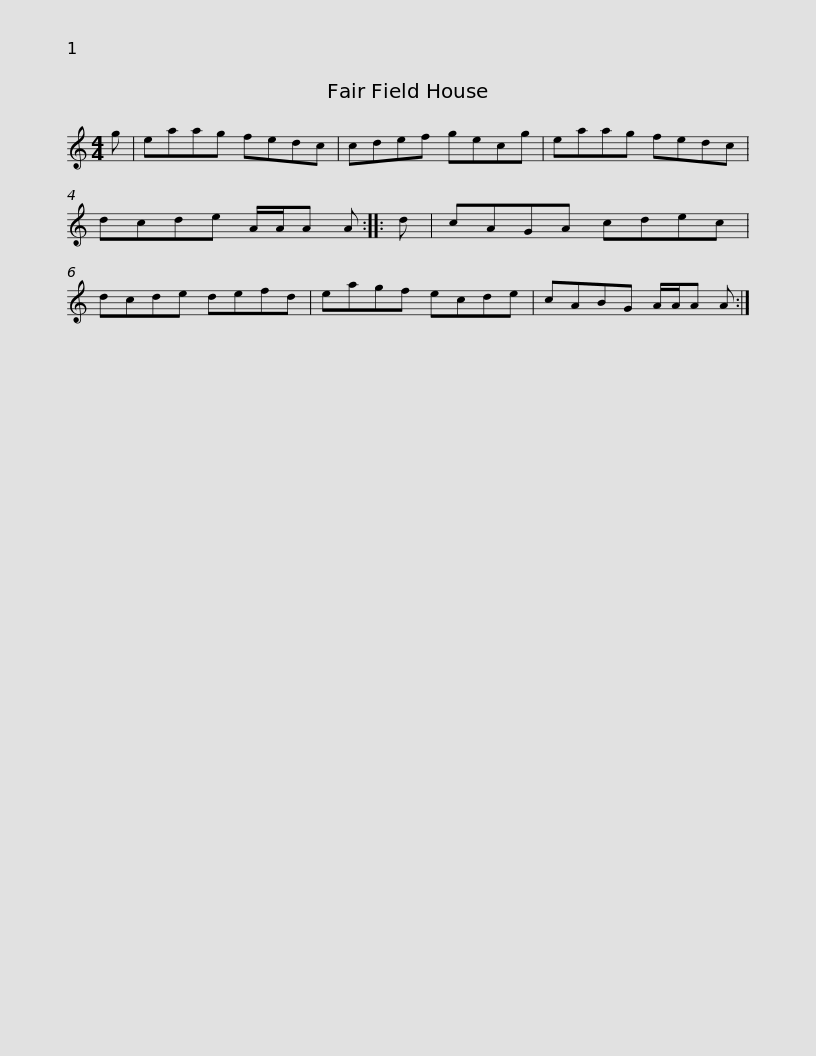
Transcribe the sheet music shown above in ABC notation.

X:1
L:1/8
M:4/4
I:linebreak $
K:C
V:1 treble
V:1
 g | eaag fedc | cdef gecg | eaag fedc | dcde A/A/A A :: %5
 d | cAGA cdec |$ dcde defd | eagf ecde | cABG A/A/A A :| %10
